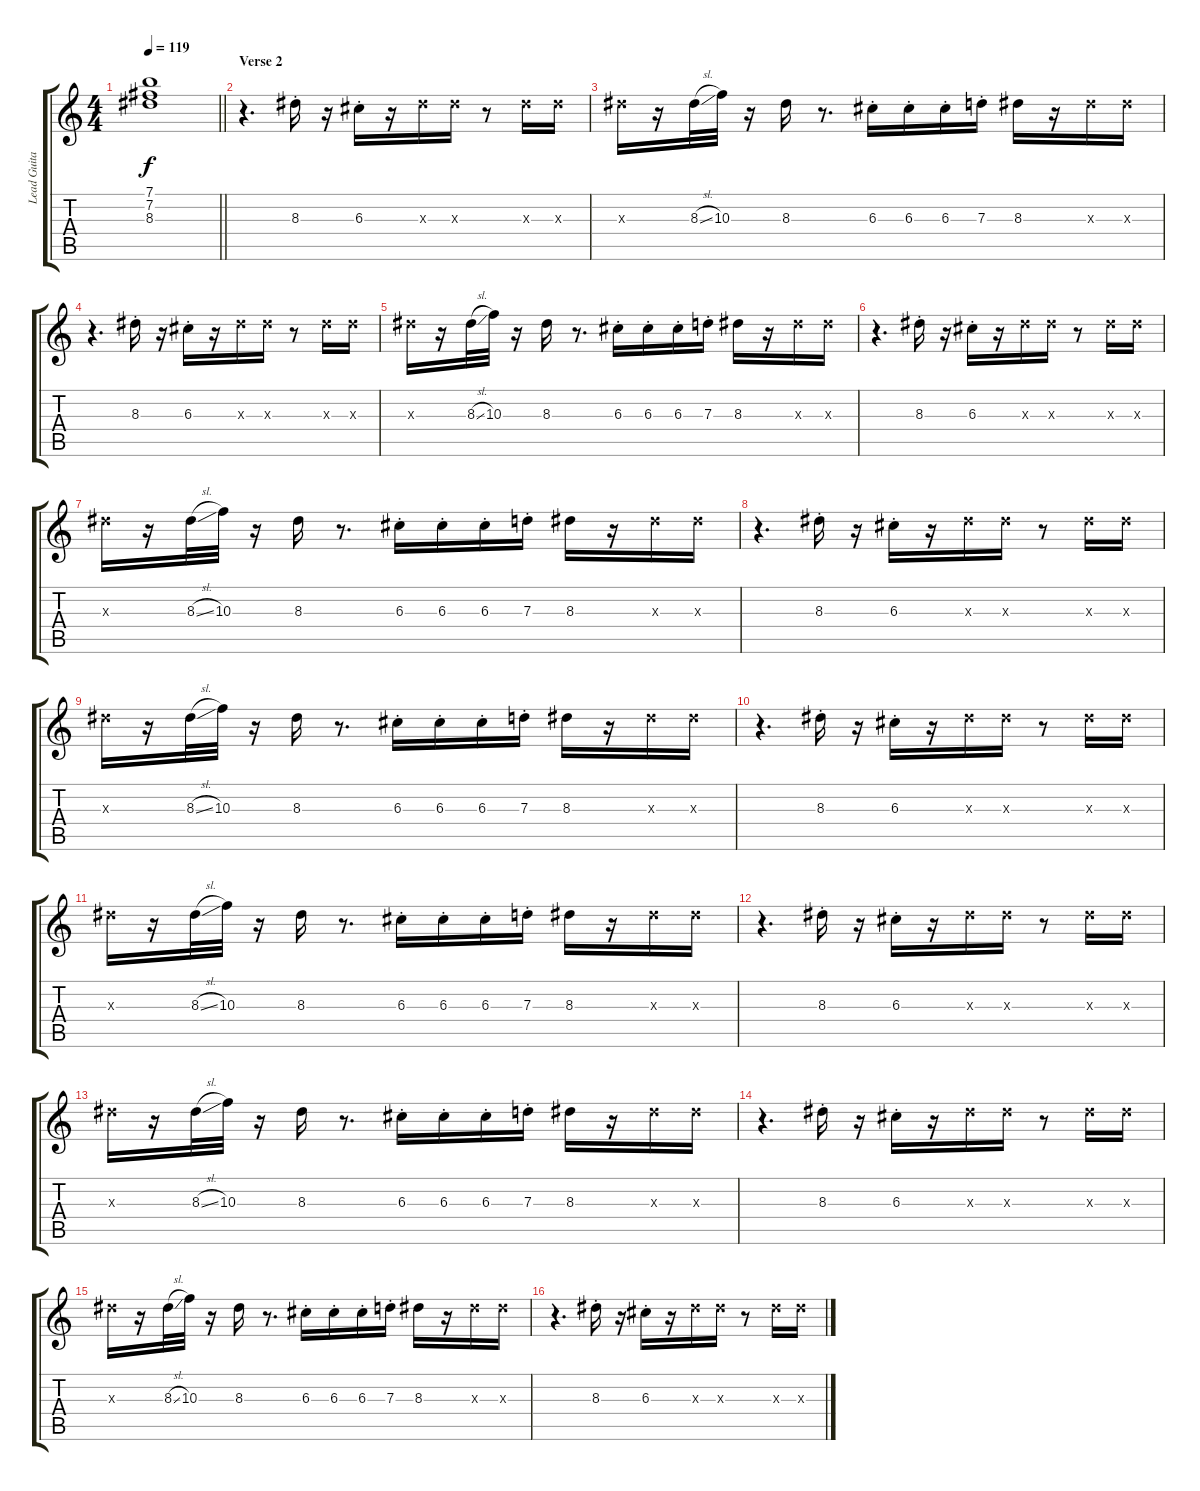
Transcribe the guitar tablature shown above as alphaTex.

\track ("Lead Guitar" "Lead Guita") {instrument electricguitarclean}
\staff {score tabs}
\tuning (E4 B3 G3 D3 A2 E2) {hide}
\ts (4 4)
\tempo 119
\clef g2
\barLineRight lightlight
\ks c
(7.1 7.2 8.3).1{dy f} |
\section ("" "Verse 2")
r.4{d} 8.3{st}.16 r.16 6.3{st}.16 r.16 8.3{x}.16 8.3{x}.16 r.8 8.3{x}.16 8.3{x}.16 |
8.3{x}.16 r.16 8.3{sl}.32 10.3.32 r.16 8.3.16 r.8{d} 6.3{st}.16 6.3{st}.16 6.3{st}.16 7.3{st}.16 8.3.16 r.16 8.3{x}.16 8.3{x}.16 |
r.4{d} 8.3{st}.16 r.16 6.3{st}.16 r.16 8.3{x}.16 8.3{x}.16 r.8 8.3{x}.16 8.3{x}.16 |
8.3{x}.16 r.16 8.3{sl}.32 10.3.32 r.16 8.3.16 r.8{d} 6.3{st}.16 6.3{st}.16 6.3{st}.16 7.3{st}.16 8.3.16 r.16 8.3{x}.16 8.3{x}.16 |
r.4{d} 8.3{st}.16 r.16 6.3{st}.16 r.16 8.3{x}.16 8.3{x}.16 r.8 8.3{x}.16 8.3{x}.16 |
8.3{x}.16 r.16 8.3{sl}.32 10.3.32 r.16 8.3.16 r.8{d} 6.3{st}.16 6.3{st}.16 6.3{st}.16 7.3{st}.16 8.3.16 r.16 8.3{x}.16 8.3{x}.16 |
r.4{d} 8.3{st}.16 r.16 6.3{st}.16 r.16 8.3{x}.16 8.3{x}.16 r.8 8.3{x}.16 8.3{x}.16 |
8.3{x}.16 r.16 8.3{sl}.32 10.3.32 r.16 8.3.16 r.8{d} 6.3{st}.16 6.3{st}.16 6.3{st}.16 7.3{st}.16 8.3.16 r.16 8.3{x}.16 8.3{x}.16 |
r.4{d} 8.3{st}.16 r.16 6.3{st}.16 r.16 8.3{x}.16 8.3{x}.16 r.8 8.3{x}.16 8.3{x}.16 |
8.3{x}.16 r.16 8.3{sl}.32 10.3.32 r.16 8.3.16 r.8{d} 6.3{st}.16 6.3{st}.16 6.3{st}.16 7.3{st}.16 8.3.16 r.16 8.3{x}.16 8.3{x}.16 |
r.4{d} 8.3{st}.16 r.16 6.3{st}.16 r.16 8.3{x}.16 8.3{x}.16 r.8 8.3{x}.16 8.3{x}.16 |
8.3{x}.16 r.16 8.3{sl}.32 10.3.32 r.16 8.3.16 r.8{d} 6.3{st}.16 6.3{st}.16 6.3{st}.16 7.3{st}.16 8.3.16 r.16 8.3{x}.16 8.3{x}.16 |
r.4{d} 8.3{st}.16 r.16 6.3{st}.16 r.16 8.3{x}.16 8.3{x}.16 r.8 8.3{x}.16 8.3{x}.16 |
8.3{x}.16 r.16 8.3{sl}.32 10.3.32 r.16 8.3.16 r.8{d} 6.3{st}.16 6.3{st}.16 6.3{st}.16 7.3{st}.16 8.3.16 r.16 8.3{x}.16 8.3{x}.16 |
r.4{d} 8.3{st}.16 r.16 6.3{st}.16 r.16 8.3{x}.16 8.3{x}.16 r.8 8.3{x}.16 8.3{x}.16
